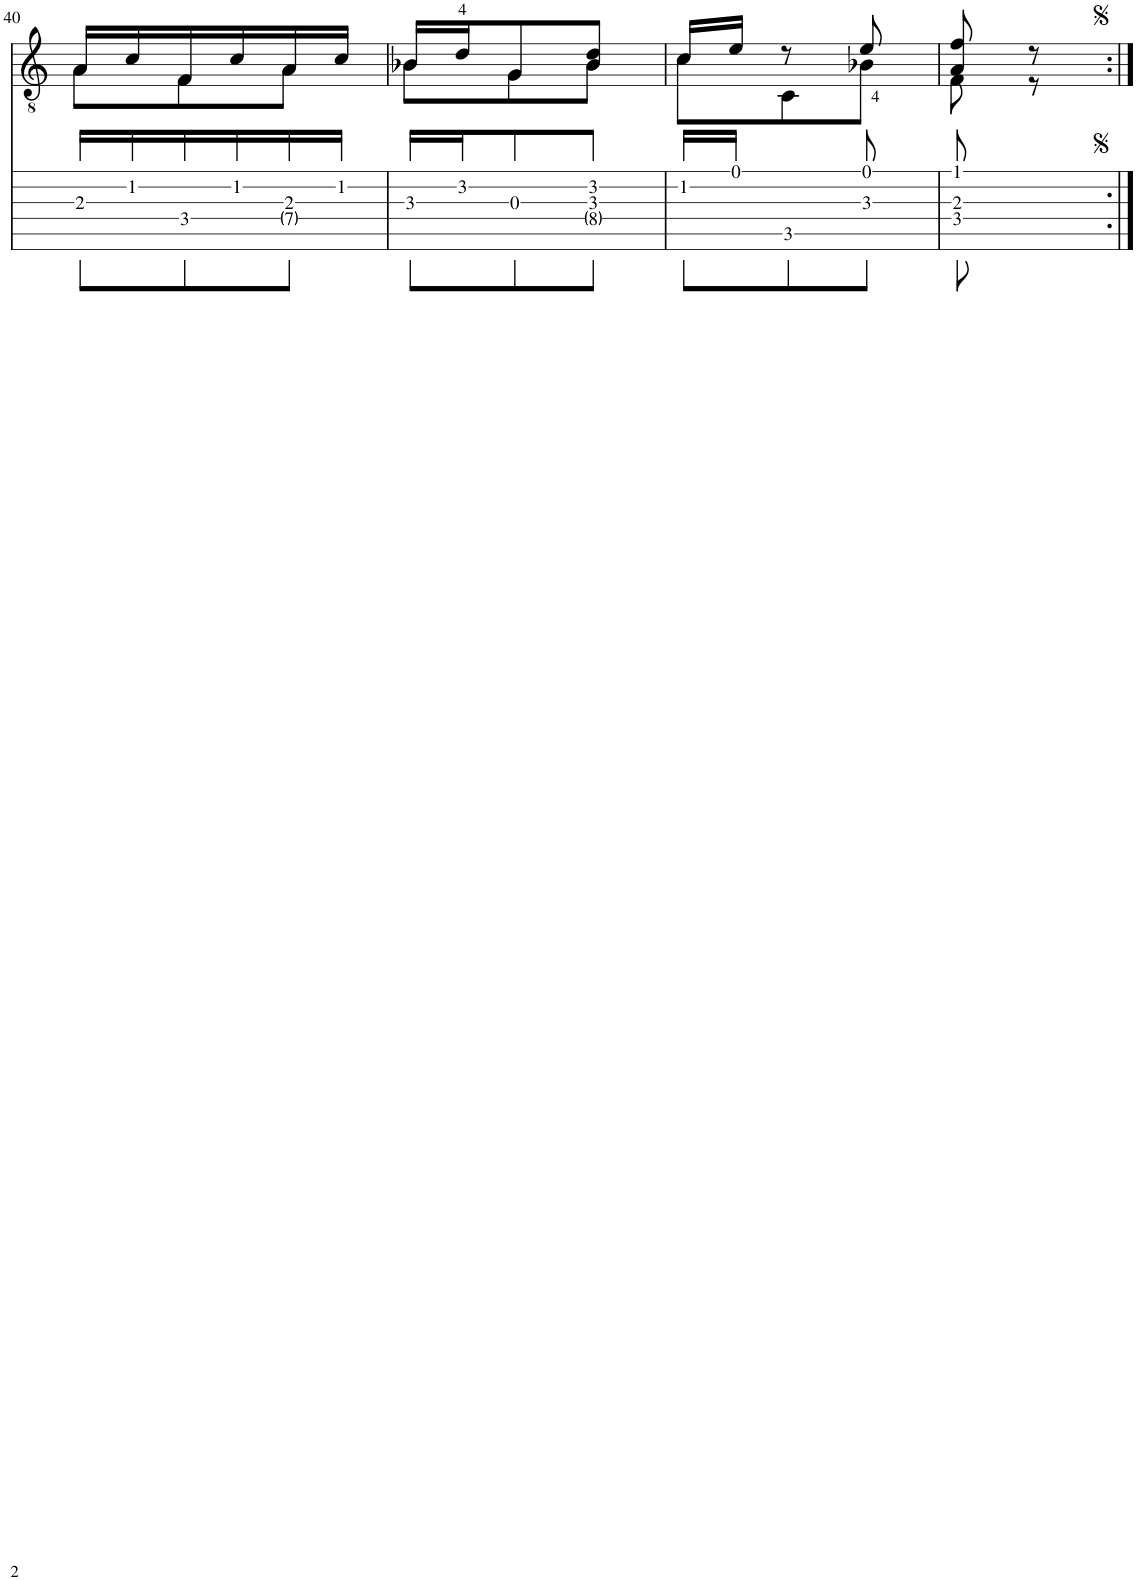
**kern	**kern
*part2	*part1
*staff2	*staff1
*I"Chitarra classica (Intavolatura)	*I"Chitarra classica
!!LO:PB:g=z
*	*clefGv2
*k[]	*k[]
*M3/8	*M3/8
=40	=40
*^	*^
16A/LL	8A\L	16A/LL	8A\L
16c/	.	16c/	.
16F/	8F\	16F/	8F\
16c/	.	16c/	.
16A/	8A\J	16A/	8A\J
16c/JJ	.	16c/JJ	.
=41	=41	=41	=41
16B-X/LL	8B-\L	16B-X/LL	8B-\L
16d/J	.	16d/J	.
8G/	8G\	8G/	8G\
8B-/ 8d/J	8B-\J	8B-/ 8d/J	8B-\J
=42	=42	=42	=42
16c/LL	8c\L	16c/LL	8c\L
16e/JJ	.	16e/JJ	.
8r	8C\	8r	8C\
8e/	8B-X\J	8e/	8B-X\J
=43	=43	=43	=43
8A/ 8f/	8F\	8A/ 8f/	8F\
8r	8r	8r	8r
*v	*v	*	*
*	*v	*v
=:|!	=:|!
*-	*-
